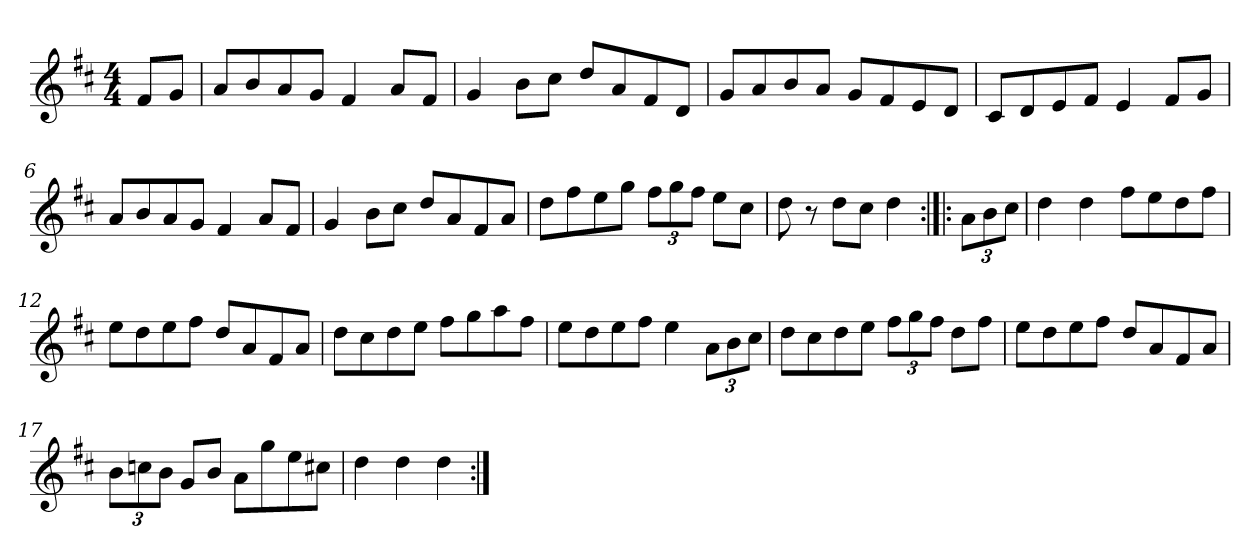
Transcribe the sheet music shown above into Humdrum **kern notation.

**kern
*part1
*staff1
*clefG2
*k[f#c#]
*D:
*M4/4
=1
8f#/L
8g/J
=2
8a/L
8b/
8a/
8g/J
4f#/
8a/L
8f#/J
=3
4g/
8b\L
8cc#\J
8dd/L
8a/
8f#/
8d/J
=4
8g/L
8a/
8b/
8a/J
8g/L
8f#/
8e/
8d/J
=5
8c#/L
8d/
8e/
8f#/J
4e/
8f#/L
8g/J
=6
8a/L
8b/
8a/
8g/J
4f#/
8a/L
8f#/J
!!LO:LB:g=z
=7
4g/
8b\L
8cc#\J
8dd/L
8a/
8f#/
8a/J
=8
8dd\L
8ff#\
8ee\
8gg\J
*Xbrackettup
12ff#\L
12gg\
12ff#\J
8ee\L
8cc#\J
=9
8dd\
8r
8dd\L
8cc#\J
4dd\
=10:|!|:
12a\L
12b\
12cc#\J
=11
4dd\
4dd\
8ff#\L
8ee\
8dd\
8ff#\J
=12
8ee\L
8dd\
8ee\
8ff#\J
8dd/L
8a/
8f#/
8a/J
!!LO:LB:g=z
=13
8dd\L
8cc#\
8dd\
8ee\J
8ff#\L
8gg\
8aa\
8ff#\J
=14
8ee\L
8dd\
8ee\
8ff#\J
4ee\
12a\L
12b\
12cc#\J
=15
8dd\L
8cc#\
8dd\
8ee\J
12ff#\L
12gg\
12ff#\J
8dd\L
8ff#\J
=16
8ee\L
8dd\
8ee\
8ff#\J
8dd/L
8a/
8f#/
8a/J
=17
12b\L
12ccn\
12b\J
8g/L
8b/J
8a\L
8gg\
8ee\
8cc#X\J
!!LO:LB:g=z
=18
4dd\
4dd\
4dd\
=:|!
*-
